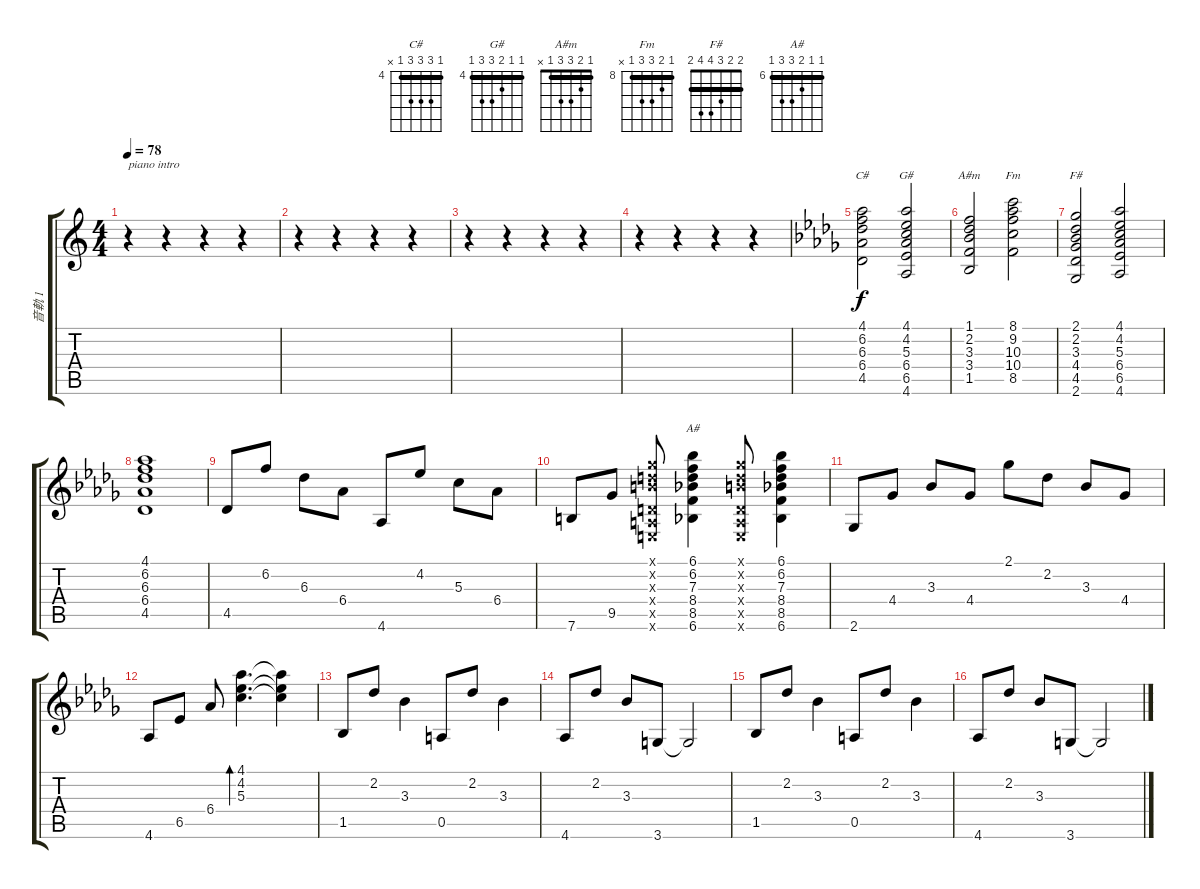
\track ("音軌 1" "音軌 1") {instrument electricguitarjazz}
\staff {score tabs}
\tuning (E4 B3 G3 D3 A2 E2) {hide}
\chord ("C#" 4 6 6 6 4 x) {firstfret 4 barre 4}
\chord ("G#" 4 4 5 6 6 4) {firstfret 4 barre 4}
\chord ("A#m" 1 2 3 3 1 x) {barre 1}
\chord ("Fm" 8 9 10 10 8 x) {firstfret 8 barre 8}
\chord ("F#" 2 2 3 4 4 2) {barre 2}
\chord ("A#" 6 6 7 8 8 6) {firstfret 6 barre 6}
\ts (4 4)
\tempo 78
\clef g2
\ks c
r.4{txt "piano intro" dy f instrument electricguitarjazz} r.4 r.4 r.4 |
r.4 r.4 r.4 r.4 |
r.4 r.4 r.4 r.4 |
r.4 r.4 r.4 r.4 |
\ks db
(4.1 6.2 6.3 6.4 4.5).2{ch "C#"} (4.1 4.2 5.3 6.4 6.5 4.6).2{ch "G#"} |
(1.1 2.2 3.3 3.4 1.5).2{ch "A#m"} (8.1 9.2 10.3 10.4 8.5).2{ch "Fm"} |
(2.1 2.2 3.3 4.4 4.5 2.6).2{ch "F#"} (4.1 4.2 5.3 6.4 6.5 4.6).2 |
(4.1 6.2 6.3 6.4 4.5).1 |
4.5.8 6.2.8 6.3.8 6.4.8 4.6.8 4.2.8 5.3.8 6.4.8 |
7.6.8 9.5.8 (2.1{x} 3.2{x} 4.3{x} 0.4{x} 0.5{x} 0.6{x}).8 (6.1 6.2 7.3 8.4 8.5 6.6).4{ch "A#"} (2.1{x} 3.2{x} 4.3{x} 0.4{x} 0.5{x} 0.6{x}).8 (6.1 6.2 7.3 8.4 8.5 6.6).4 |
2.6.8 4.4.8 3.3.8 4.4.8 2.1.8 2.2.8 3.3.8 4.4.8 |
4.6.8 6.5.8 6.4.8 (4.1 4.2 5.3).4{d bd 120} (4.1{t} 4.2{t} 5.3{t}).4 |
1.5.8 2.2.8 3.3.4 0.5.8 2.2.8 3.3.4 |
4.6.8 2.2.8 3.3.8 3.6.8 3.6{t}.2 |
1.5.8 2.2.8 3.3.4 0.5.8 2.2.8 3.3.4 |
4.6.8 2.2.8 3.3.8 3.6.8 3.6{t}.2
